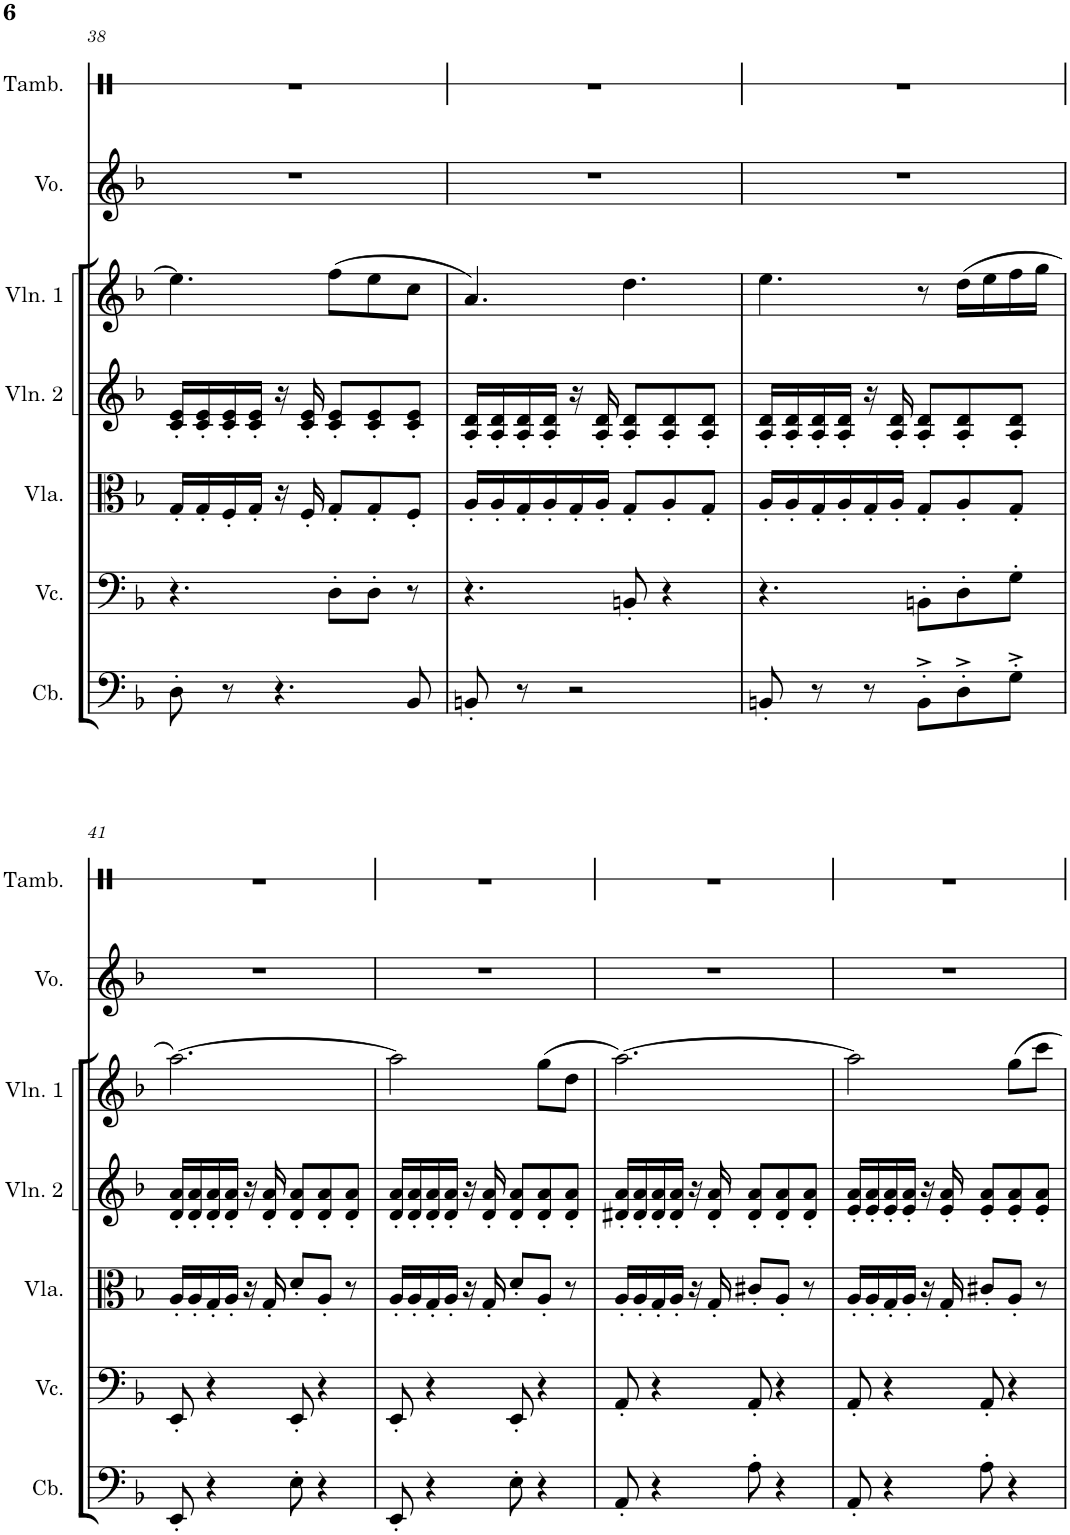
**kern	**kern	**kern	**kern	**kern	**kern	**kern
*part7	*part6	*part5	*part4	*part3	*part2	*part1
*staff7	*staff6	*staff5	*staff4	*staff3	*staff2	*staff1
*I"低音提琴	*I"大提琴	*I"中提琴	*I"小提琴 2	*I"小提琴 1	*I"人声	*I"铃鼓
!!LO:PB:g=z
*clefF4	*clefF4	*clefC3	*clefG2	*clefG2	*clefG2	*clefX
*Trd7c12	*	*	*	*	*	*
*k[b-]	*k[b-]	*k[b-]	*k[b-]	*k[b-]	*k[b-]	*k[]
*M6/8	*M6/8	*M6/8	*M6/8	*M6/8	*M6/8	*M6/8
=38	=38	=38	=38	=38	=38	=38
8D'\	4.r	16G'/LL	16c/' 16e/'LL	4.ee\]	2.r	2.r
.	.	16G'/	16c/' 16e/'	.	.	.
8r	.	16F'/	16c/' 16e/'	.	.	.
.	.	16G'/JJ	16c/' 16e/'JJ	.	.	.
4.r	.	16r	16r	.	.	.
.	.	16F'/	16c/' 16e/'	.	.	.
.	8D'\L	8G'/L	8c/' 8e/'L	(8ff\L	.	.
.	8D'\J	8G'/	8c/' 8e/'	8ee\	.	.
8BB-/	8r	8F'/J	8c/' 8e/'J	8cc\J	.	.
=39	=39	=39	=39	=39	=39	=39
8BBn'/	4.r	16A'/LL	16A/' 16d/'LL	4.a/)	2.r	2.r
.	.	16A'/	16A/' 16d/'	.	.	.
8r	.	16G'/	16A/' 16d/'	.	.	.
.	.	16A'/	16A/' 16d/'JJ	.	.	.
2r	.	16G'/	16r	.	.	.
.	.	16A'/JJ	16A/' 16d/'	.	.	.
.	8BBn'/	8G'/L	8A/' 8d/'L	4.dd\	.	.
.	4r	8A'/	8A/' 8d/'	.	.	.
.	.	8G'/J	8A/' 8d/'J	.	.	.
=40	=40	=40	=40	=40	=40	=40
8BBn'/	4.r	16A'/LL	16A/' 16d/'LL	4.ee\	2.r	2.r
.	.	16A'/	16A/' 16d/'	.	.	.
8r	.	16G'/	16A/' 16d/'	.	.	.
.	.	16A'/	16A/' 16d/'JJ	.	.	.
8r	.	16G'/	16r	.	.	.
.	.	16A'/JJ	16A/' 16d/'	.	.	.
8BB'^\L	8BBn'\L	8G'/L	8A/' 8d/'L	8r	.	.
8D'^\	8D'\	8A'/	8A/' 8d/'	(16dd\LL	.	.
.	.	.	.	16ee\	.	.
8G'^\J	8G'\J	8G'/J	8A/' 8d/'J	16ff\	.	.
.	.	.	.	16gg\JJ	.	.
!!LO:LB:g=z
=41	=41	=41	=41	=41	=41	=41
8EE'/	8EE'/	16A'/LL	16d/' 16a/'LL	[2.aa\)	2.r	2.r
.	.	16A'/	16d/' 16a/'	.	.	.
4r	4r	16G'/	16d/' 16a/'	.	.	.
.	.	16A'/JJ	16d/' 16a/'JJ	.	.	.
.	.	16r	16r	.	.	.
.	.	16G'/	16d/' 16a/'	.	.	.
8E'\	8EE'/	8d'/L	8d/' 8a/'L	.	.	.
4r	4r	8A'/J	8d/' 8a/'	.	.	.
.	.	8r	8d/' 8a/'J	.	.	.
=42	=42	=42	=42	=42	=42	=42
8EE'/	8EE'/	16A'/LL	16d/' 16a/'LL	2aa\]	2.r	2.r
.	.	16A'/	16d/' 16a/'	.	.	.
4r	4r	16G'/	16d/' 16a/'	.	.	.
.	.	16A'/JJ	16d/' 16a/'JJ	.	.	.
.	.	16r	16r	.	.	.
.	.	16G'/	16d/' 16a/'	.	.	.
8E'\	8EE'/	8d'/L	8d/' 8a/'L	.	.	.
4r	4r	8A'/J	8d/' 8a/'	(8gg\L	.	.
.	.	8r	8d/' 8a/'J	8dd\J	.	.
=43	=43	=43	=43	=43	=43	=43
8AA'/	8AA'/	16A'/LL	16d#X/' 16a/'LL	[2.aa\)	2.r	2.r
.	.	16A'/	16d#/' 16a/'	.	.	.
4r	4r	16G'/	16d#/' 16a/'	.	.	.
.	.	16A'/JJ	16d#/' 16a/'JJ	.	.	.
.	.	16r	16r	.	.	.
.	.	16G'/	16d#/' 16a/'	.	.	.
8A'\	8AA'/	8c#X'/L	8d#/' 8a/'L	.	.	.
4r	4r	8A'/J	8d#/' 8a/'	.	.	.
.	.	8r	8d#/' 8a/'J	.	.	.
=44	=44	=44	=44	=44	=44	=44
8AA'/	8AA'/	16A'/LL	16e/' 16a/'LL	2aa\]	2.r	2.r
.	.	16A'/	16e/' 16a/'	.	.	.
4r	4r	16G'/	16e/' 16a/'	.	.	.
.	.	16A'/JJ	16e/' 16a/'JJ	.	.	.
.	.	16r	16r	.	.	.
.	.	16G'/	16e/' 16a/'	.	.	.
8A'\	8AA'/	8c#X'/L	8e/' 8a/'L	.	.	.
4r	4r	8A'/J	8e/' 8a/'	8gg\L	.	.
.	.	8r	8e/' 8a/'J	8ccc\J	.	.
=	=	=	=	=	=	=
*-	*-	*-	*-	*-	*-	*-
